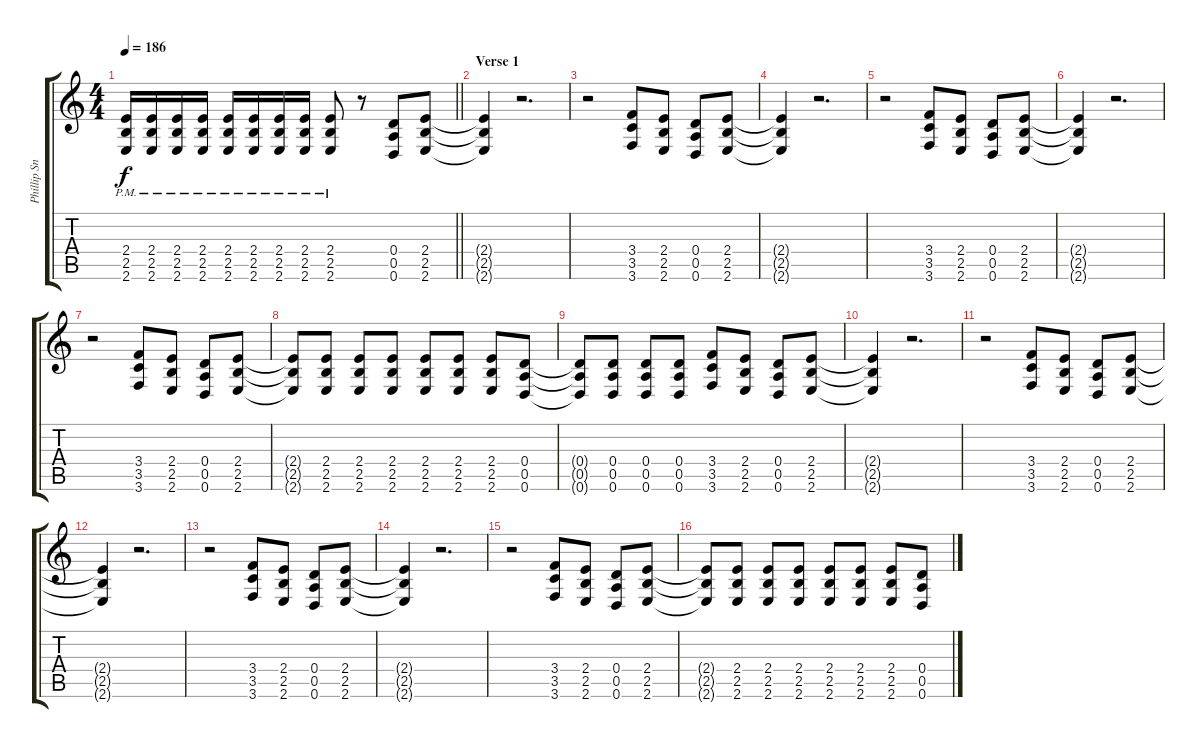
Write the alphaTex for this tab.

\track ("Phillip Sneed | Rhythm Gtr. 1" "Phillip Sn") {instrument overdrivenguitar}
\staff {score tabs}
\tuning (E4 B3 G3 D3 A2 D2) {hide}
\ts (4 4)
\tempo 186
\clef g2
\barLineRight lightlight
\ks c
(2.4{pm} 2.5{pm} 2.6{pm}).16{dy f} (2.4{pm} 2.5{pm} 2.6{pm}).16 (2.4{pm} 2.5{pm} 2.6{pm}).16 (2.4{pm} 2.5{pm} 2.6{pm}).16 (2.4{pm} 2.5{pm} 2.6{pm}).16 (2.4{pm} 2.5{pm} 2.6{pm}).16 (2.4{pm} 2.5{pm} 2.6{pm}).16 (2.4{pm} 2.5{pm} 2.6{pm}).16 (2.4{pm} 2.5{pm} 2.6{pm}).8 r.8 (0.4 0.5 0.6).8 (2.4 2.5 2.6).8 |
\section ("" "Verse 1")
(2.4{t} 2.5{t} 2.6{t}).4 r.2{d} |
r.2 (3.4 3.5 3.6).8 (2.4 2.5 2.6).8 (0.4 0.5 0.6).8 (2.4 2.5 2.6).8 |
(2.4{t} 2.5{t} 2.6{t}).4 r.2{d} |
r.2 (3.4 3.5 3.6).8 (2.4 2.5 2.6).8 (0.4 0.5 0.6).8 (2.4 2.5 2.6).8 |
(2.4{t} 2.5{t} 2.6{t}).4 r.2{d} |
r.2 (3.4 3.5 3.6).8 (2.4 2.5 2.6).8 (0.4 0.5 0.6).8 (2.4 2.5 2.6).8 |
(2.4{t} 2.5{t} 2.6{t}).8 (2.4 2.5 2.6).8 (2.4 2.5 2.6).8 (2.4 2.5 2.6).8 (2.4 2.5 2.6).8 (2.4 2.5 2.6).8 (2.4 2.5 2.6).8 (0.4 0.5 0.6).8 |
(0.4{t} 0.5{t} 0.6{t}).8 (0.4 0.5 0.6).8 (0.4 0.5 0.6).8 (0.4 0.5 0.6).8 (3.4 3.5 3.6).8 (2.4 2.5 2.6).8 (0.4 0.5 0.6).8 (2.4 2.5 2.6).8 |
(2.4{t} 2.5{t} 2.6{t}).4 r.2{d} |
r.2 (3.4 3.5 3.6).8 (2.4 2.5 2.6).8 (0.4 0.5 0.6).8 (2.4 2.5 2.6).8 |
(2.4{t} 2.5{t} 2.6{t}).4 r.2{d} |
r.2 (3.4 3.5 3.6).8 (2.4 2.5 2.6).8 (0.4 0.5 0.6).8 (2.4 2.5 2.6).8 |
(2.4{t} 2.5{t} 2.6{t}).4 r.2{d} |
r.2 (3.4 3.5 3.6).8 (2.4 2.5 2.6).8 (0.4 0.5 0.6).8 (2.4 2.5 2.6).8 |
(2.4{t} 2.5{t} 2.6{t}).8 (2.4 2.5 2.6).8 (2.4 2.5 2.6).8 (2.4 2.5 2.6).8 (2.4 2.5 2.6).8 (2.4 2.5 2.6).8 (2.4 2.5 2.6).8 (0.4 0.5 0.6).8
